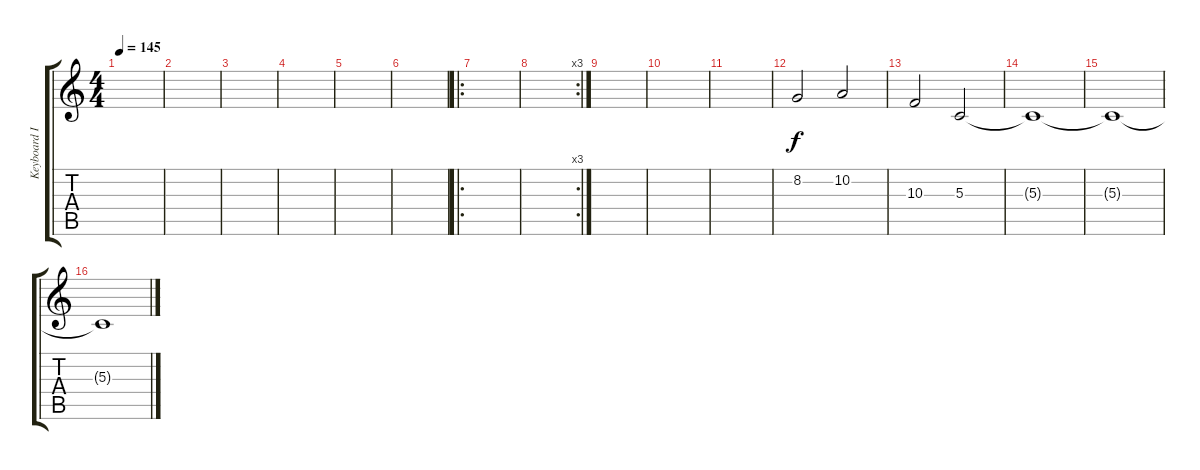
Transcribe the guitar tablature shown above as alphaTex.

\track ("Keyboard II" "Keyboard I") {instrument accordion}
\staff {score tabs}
\tuning (E4 B3 G3 D3 A2 E2) {hide}
\ts (4 4)
\tempo 145
\clef g2
\ks c
|
|
|
|
|
|
\ro
|
\rc 3
|
|
|
|
8.2.2 10.2.2 |
10.3.2 5.3.2 |
5.3{t}.1 |
5.3{t}.1 |
5.3{t}.1
